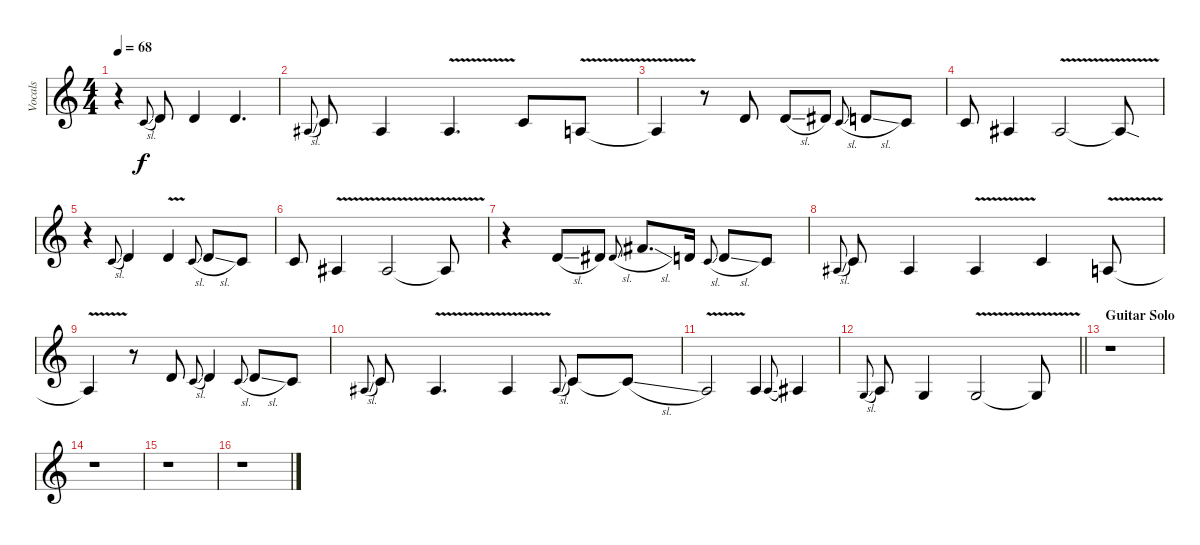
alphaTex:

\track ("Vocals" "Vocals") {instrument tenorsax}
\staff {score}
\tuning (E4 B3 G3 D3 A2 E2) {hide}
\ts (4 4)
\tempo 68
\clef g2
\ks c
r.4{dy f} 10.4{sl}.8{gr onbeat} 12.4.8 12.4.4 12.4.4{d} |
8.4{sl}.8{gr onbeat} 10.4.8 8.4.4 8.4{v}.4{d} 10.4.8 7.4{v}.8 |
7.4{t}.4 r.8 12.4.8 12.4{sl}.8 13.4.8 10.4{sl}.8{gr onbeat} 12.4{sl}.8 10.4.8 |
10.4.8 8.4.4 8.4{v}.2 8.4{sod t}.8 |
r.4 10.4{sl}.8{gr onbeat} 12.4.4 12.4{v}.4 10.4{sl}.8{gr onbeat} 12.4{sl}.8 10.4.8 |
10.4.8 8.4{v}.4 8.4{v}.2 8.4{t}.8 |
r.4 12.4{sl}.8 13.4.8 13.4{sl}.8{gr onbeat} 16.4{sl}.8{d} 12.4.16 10.4{sl}.8{gr onbeat} 12.4{sl}.8 10.4.8 |
8.4{sl}.8{gr onbeat} 10.4.8 8.4.4 8.4{v}.4 10.4.4 7.4{v}.8 |
7.4{t}.4 r.8 12.4.8 10.4{sl}.8{gr onbeat} 12.4.4 10.4{sl}.8{gr onbeat} 12.4{sl}.8 10.4.8 |
8.4{sl}.8{gr onbeat} 10.4.8 8.4{v}.4{d} 8.4{v}.4 8.4{sl}.8{gr onbeat} 10.4.8 10.4{sl t}.8 |
7.4{v}.2 7.4.4 7.4{sl}.8{gr onbeat} 8.4.4 |
\barLineRight lightlight
5.4{sl}.8{gr onbeat} 7.4.8 5.4.4 5.4{v}.2 5.4{t}.8 |
\section ("" "Guitar Solo")
r.1 |
r.1 |
r.1 |
r.1
